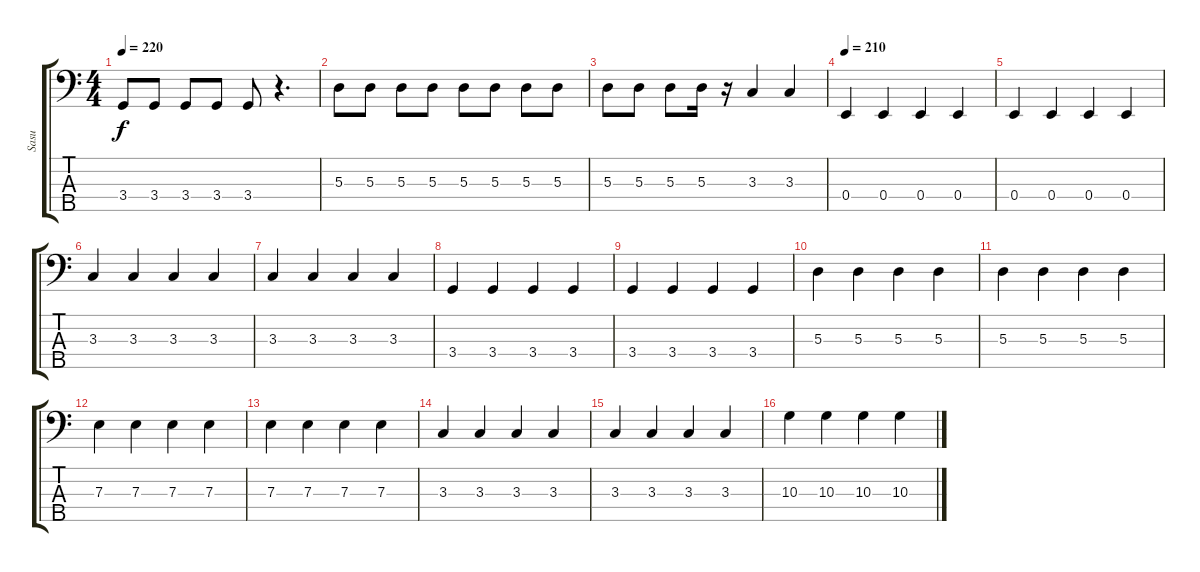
\track ("Sasu" "Sasu") {instrument electricbassfinger}
\staff {score tabs}
\tuning (G2 D2 A1 E1 B0) {hide}
\ts (4 4)
\tempo 220
\clef f4
\ks c
3.4.8{dy f} 3.4.8 3.4.8 3.4.8 3.4.8 r.4{d} |
5.3.8 5.3.8 5.3.8 5.3.8 5.3.8 5.3.8 5.3.8 5.3.8 |
5.3.8 5.3.8 5.3.8 5.3.16 r.16 3.3.4 3.3.4 |
\tempo 210
0.4.4 0.4.4 0.4.4 0.4.4 |
0.4.4 0.4.4 0.4.4 0.4.4 |
3.3.4 3.3.4 3.3.4 3.3.4 |
3.3.4 3.3.4 3.3.4 3.3.4 |
3.4.4 3.4.4 3.4.4 3.4.4 |
3.4.4 3.4.4 3.4.4 3.4.4 |
5.3.4 5.3.4 5.3.4 5.3.4 |
5.3.4 5.3.4 5.3.4 5.3.4 |
7.3.4 7.3.4 7.3.4 7.3.4 |
7.3.4 7.3.4 7.3.4 7.3.4 |
3.3.4 3.3.4 3.3.4 3.3.4 |
3.3.4 3.3.4 3.3.4 3.3.4 |
10.3.4 10.3.4 10.3.4 10.3.4
